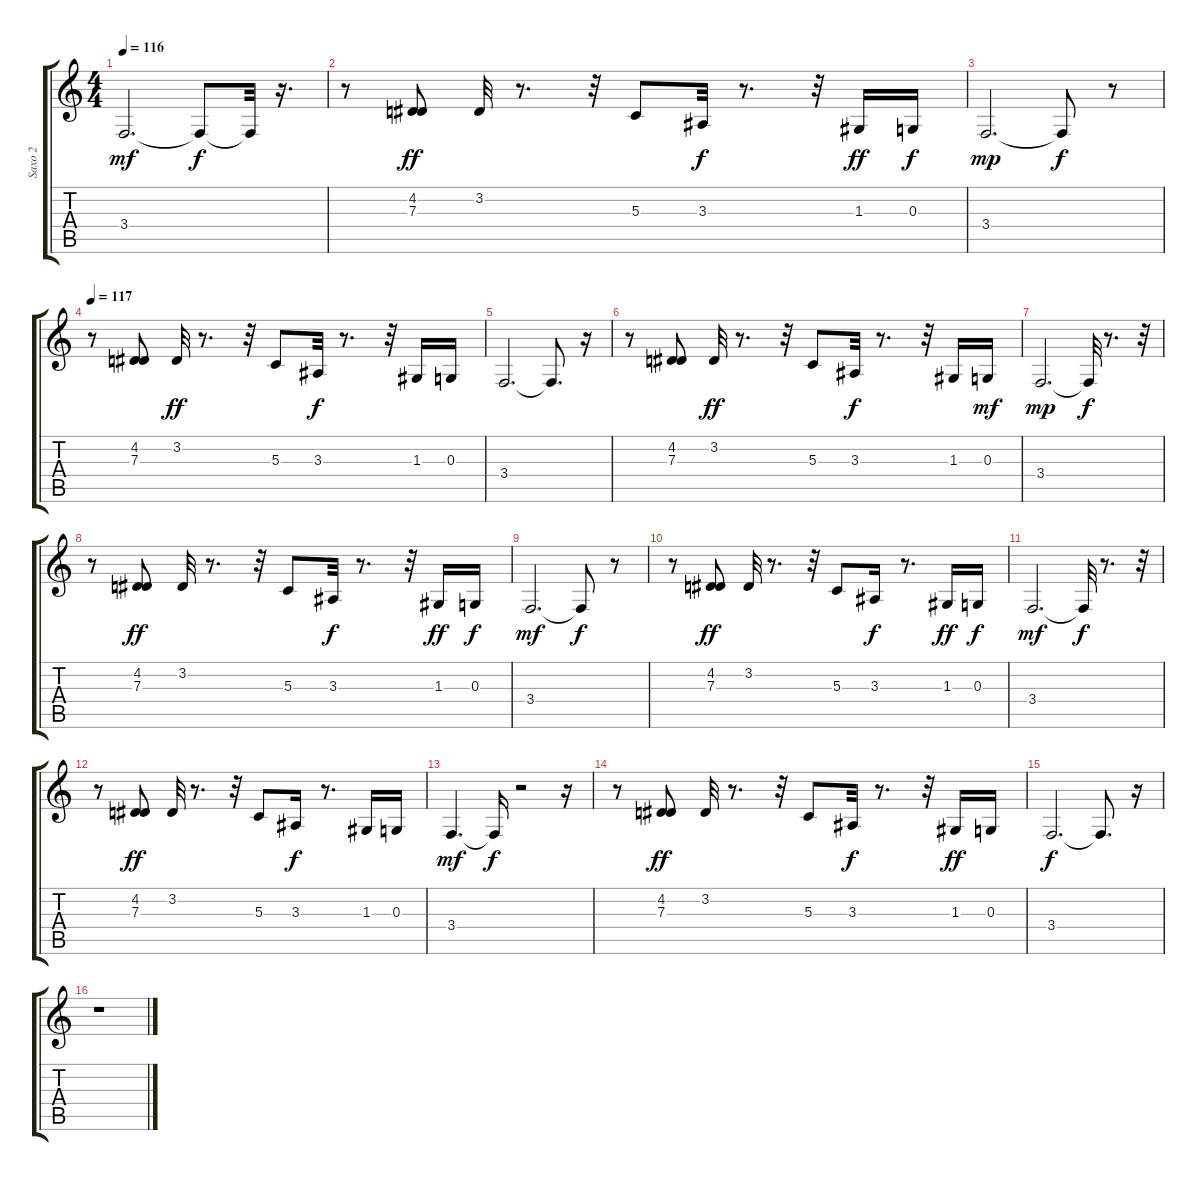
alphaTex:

\track ("Saxo 2" "Saxo 2") {instrument altosax}
\staff {score tabs}
\tuning (E4 B3 G3 D3 A2 E2) {hide}
\ts (4 4)
\tempo 116
\clef g2
\ks c
3.4.2{d dy mf} 3.4{t}.8{dy f} 3.4{t}.32 r.16{d} |
r.8 (4.2 7.3).8{dy ff} 3.2.32 r.8{d} r.32 5.3.8 3.3.32{dy f} r.8{d} r.32 1.3.16{dy ff} 0.3.16{dy f} |
3.4.2{d dy mp} 3.4{t}.8{dy f} r.8 |
\tempo 117
r.8 (4.2 7.3).8 3.2.32{dy ff} r.8{d} r.32 5.3.8 3.3.32{dy f} r.8{d} r.32 1.3.16 0.3.16 |
3.4.2{d} 3.4{t}.8{d} r.16 |
r.8 (4.2 7.3).8 3.2.32{dy ff} r.8{d} r.32 5.3.8 3.3.32{dy f} r.8{d} r.32 1.3.16 0.3.16{dy mf} |
3.4.2{d dy mp} 3.4{t}.32{dy f} r.8{d} r.32 |
r.8 (4.2 7.3).8{dy ff} 3.2.32 r.8{d} r.32 5.3.8 3.3.32{dy f} r.8{d} r.32 1.3.16{dy ff} 0.3.16{dy f} |
3.4.2{d dy mf} 3.4{t}.8{dy f} r.8 |
r.8 (4.2 7.3).8{dy ff} 3.2.32 r.8{d} r.32 5.3.8 3.3.16{dy f} r.8{d} 1.3.16{dy ff} 0.3.16{dy f} |
3.4.2{d dy mf} 3.4{t}.32{dy f} r.8{d} r.32 |
r.8 (4.2 7.3).8{dy ff} 3.2.32 r.8{d} r.32 5.3.8 3.3.16{dy f} r.8{d} 1.3.16 0.3.16 |
3.4.4{d dy mf} 3.4{t}.16{dy f} r.2 r.16 |
r.8 (4.2 7.3).8{dy ff} 3.2.32 r.8{d} r.32 5.3.8 3.3.32{dy f} r.8{d} r.32 1.3.16{dy ff} 0.3.16 |
3.4.2{d dy f} 3.4{t}.8{d} r.16 |
r.1
